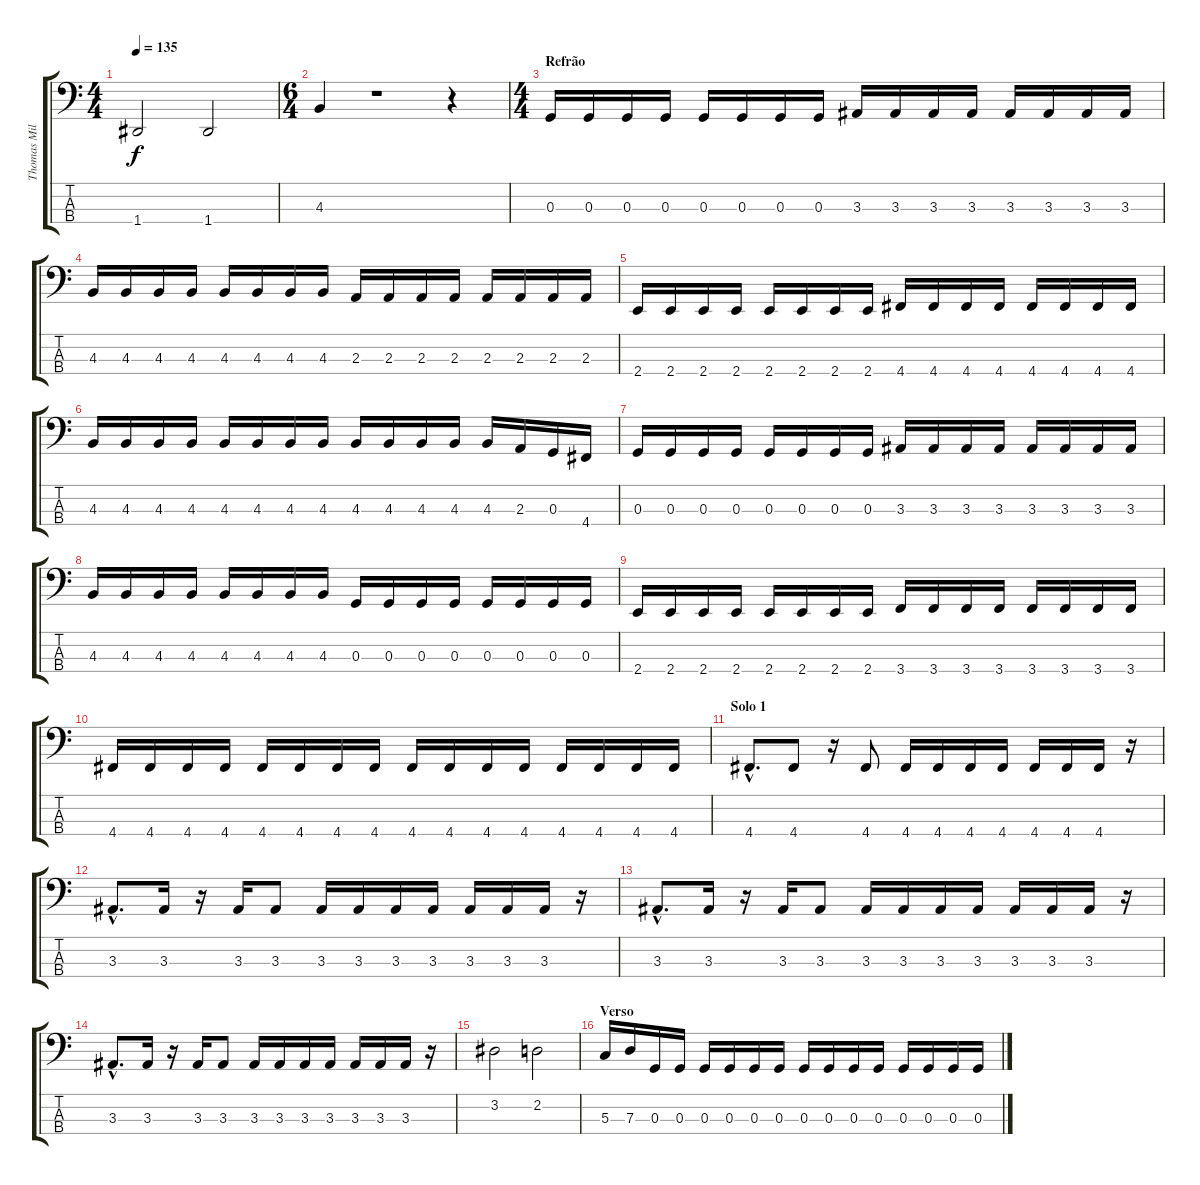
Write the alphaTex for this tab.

\track ("Thomas Miller" "Thomas Mil") {instrument electricbassfinger}
\staff {score tabs}
\tuning (F2 C2 G1 D1) {hide}
\ts (4 4)
\tempo 135
\clef f4
\ks c
1.4.2{dy f} 1.4.2 |
\ts (6 4)
4.3.4 r.1 r.4 |
\ts (4 4)
\section ("" "Refrão")
0.3.16 0.3.16 0.3.16 0.3.16 0.3.16 0.3.16 0.3.16 0.3.16 3.3.16 3.3.16 3.3.16 3.3.16 3.3.16 3.3.16 3.3.16 3.3.16 |
4.3.16 4.3.16 4.3.16 4.3.16 4.3.16 4.3.16 4.3.16 4.3.16 2.3.16 2.3.16 2.3.16 2.3.16 2.3.16 2.3.16 2.3.16 2.3.16 |
2.4.16 2.4.16 2.4.16 2.4.16 2.4.16 2.4.16 2.4.16 2.4.16 4.4.16 4.4.16 4.4.16 4.4.16 4.4.16 4.4.16 4.4.16 4.4.16 |
4.3.16 4.3.16 4.3.16 4.3.16 4.3.16 4.3.16 4.3.16 4.3.16 4.3.16 4.3.16 4.3.16 4.3.16 4.3.16 2.3.16 0.3.16 4.4.16 |
0.3.16 0.3.16 0.3.16 0.3.16 0.3.16 0.3.16 0.3.16 0.3.16 3.3.16 3.3.16 3.3.16 3.3.16 3.3.16 3.3.16 3.3.16 3.3.16 |
4.3.16 4.3.16 4.3.16 4.3.16 4.3.16 4.3.16 4.3.16 4.3.16 0.3.16 0.3.16 0.3.16 0.3.16 0.3.16 0.3.16 0.3.16 0.3.16 |
2.4.16 2.4.16 2.4.16 2.4.16 2.4.16 2.4.16 2.4.16 2.4.16 3.4.16 3.4.16 3.4.16 3.4.16 3.4.16 3.4.16 3.4.16 3.4.16 |
4.4.16 4.4.16 4.4.16 4.4.16 4.4.16 4.4.16 4.4.16 4.4.16 4.4.16 4.4.16 4.4.16 4.4.16 4.4.16 4.4.16 4.4.16 4.4.16 |
\section ("" "Solo 1")
4.4{hac}.8{d} 4.4.8 r.16 4.4.8 4.4.16 4.4.16 4.4.16 4.4.16 4.4.16 4.4.16 4.4.16 r.16 |
3.3{hac}.8{d} 3.3.16 r.16 3.3.16 3.3.8 3.3.16 3.3.16 3.3.16 3.3.16 3.3.16 3.3.16 3.3.16 r.16 |
3.3{hac}.8{d} 3.3.16 r.16 3.3.16 3.3.8 3.3.16 3.3.16 3.3.16 3.3.16 3.3.16 3.3.16 3.3.16 r.16 |
3.3{hac}.8{d} 3.3.16 r.16 3.3.16 3.3.8 3.3.16 3.3.16 3.3.16 3.3.16 3.3.16 3.3.16 3.3.16 r.16 |
3.2.2 2.2.2 |
\section ("" "Verso")
5.3.16 7.3.16 0.3.16 0.3.16 0.3.16 0.3.16 0.3.16 0.3.16 0.3.16 0.3.16 0.3.16 0.3.16 0.3.16 0.3.16 0.3.16 0.3.16
